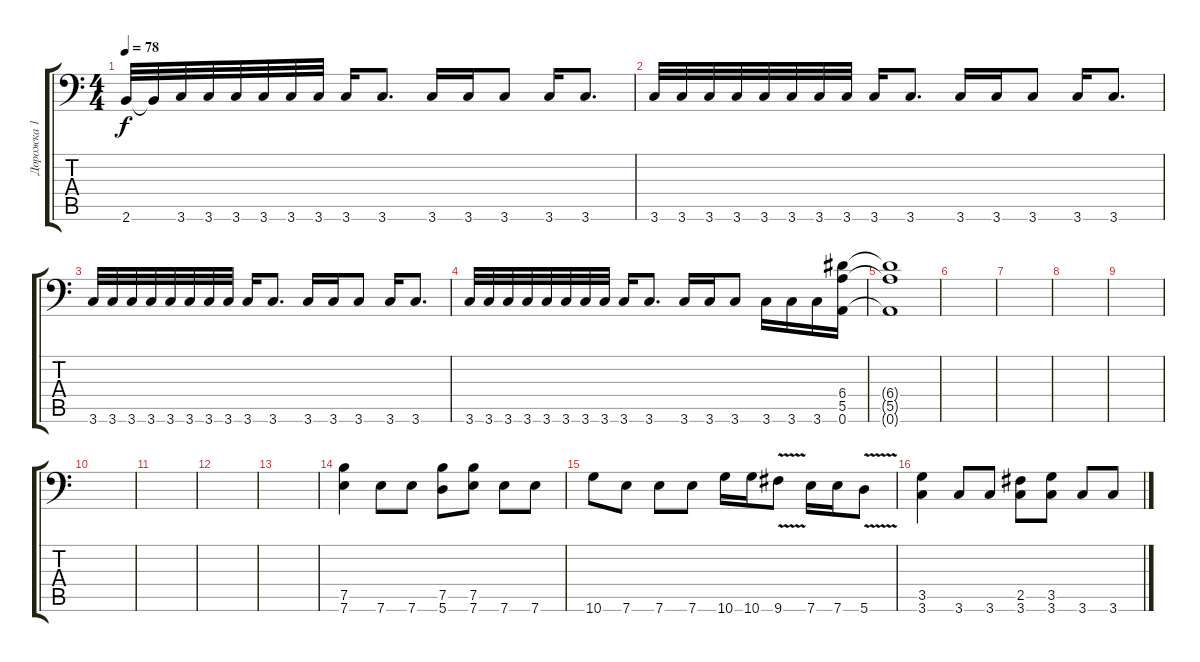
\track ("Дорожка 1" "Дорожка 1") {instrument distortionguitar}
\staff {score tabs}
\tuning (B3 Gb3 D3 A2 E2 A1) {hide}
\ts (4 4)
\tempo 78
\clef f4
\ks c
2.6{t}.32{dy f} 2.6{t}.32 3.6.32 3.6.32 3.6.32 3.6.32 3.6.32 3.6.32 3.6.16 3.6.8{d} 3.6.16 3.6.16 3.6.8 3.6.16 3.6.8{d} |
3.6.32 3.6.32 3.6.32 3.6.32 3.6.32 3.6.32 3.6.32 3.6.32 3.6.16 3.6.8{d} 3.6.16 3.6.16 3.6.8 3.6.16 3.6.8{d} |
3.6.32 3.6.32 3.6.32 3.6.32 3.6.32 3.6.32 3.6.32 3.6.32 3.6.16 3.6.8{d} 3.6.16 3.6.16 3.6.8 3.6.16 3.6.8{d} |
3.6.32 3.6.32 3.6.32 3.6.32 3.6.32 3.6.32 3.6.32 3.6.32 3.6.16 3.6.8{d} 3.6.16 3.6.16 3.6.8 3.6.16 3.6.16 3.6.16 (6.4 5.5 0.6).16 |
(6.4{t} 5.5{t} 0.6{t}).1 |
|
|
|
|
|
|
|
|
(7.5 7.6).4 7.6.8 7.6.8 (7.5 5.6).8 (7.5 7.6).8 7.6.8 7.6.8 |
10.6.8 7.6.8 7.6.8 7.6.8 10.6.16 10.6.16 9.6{v}.8 7.6.16 7.6.16 5.6{v}.8 |
(3.5 3.6).4 3.6.8 3.6.8 (2.5 3.6).8 (3.5 3.6).8 3.6.8 3.6.8
